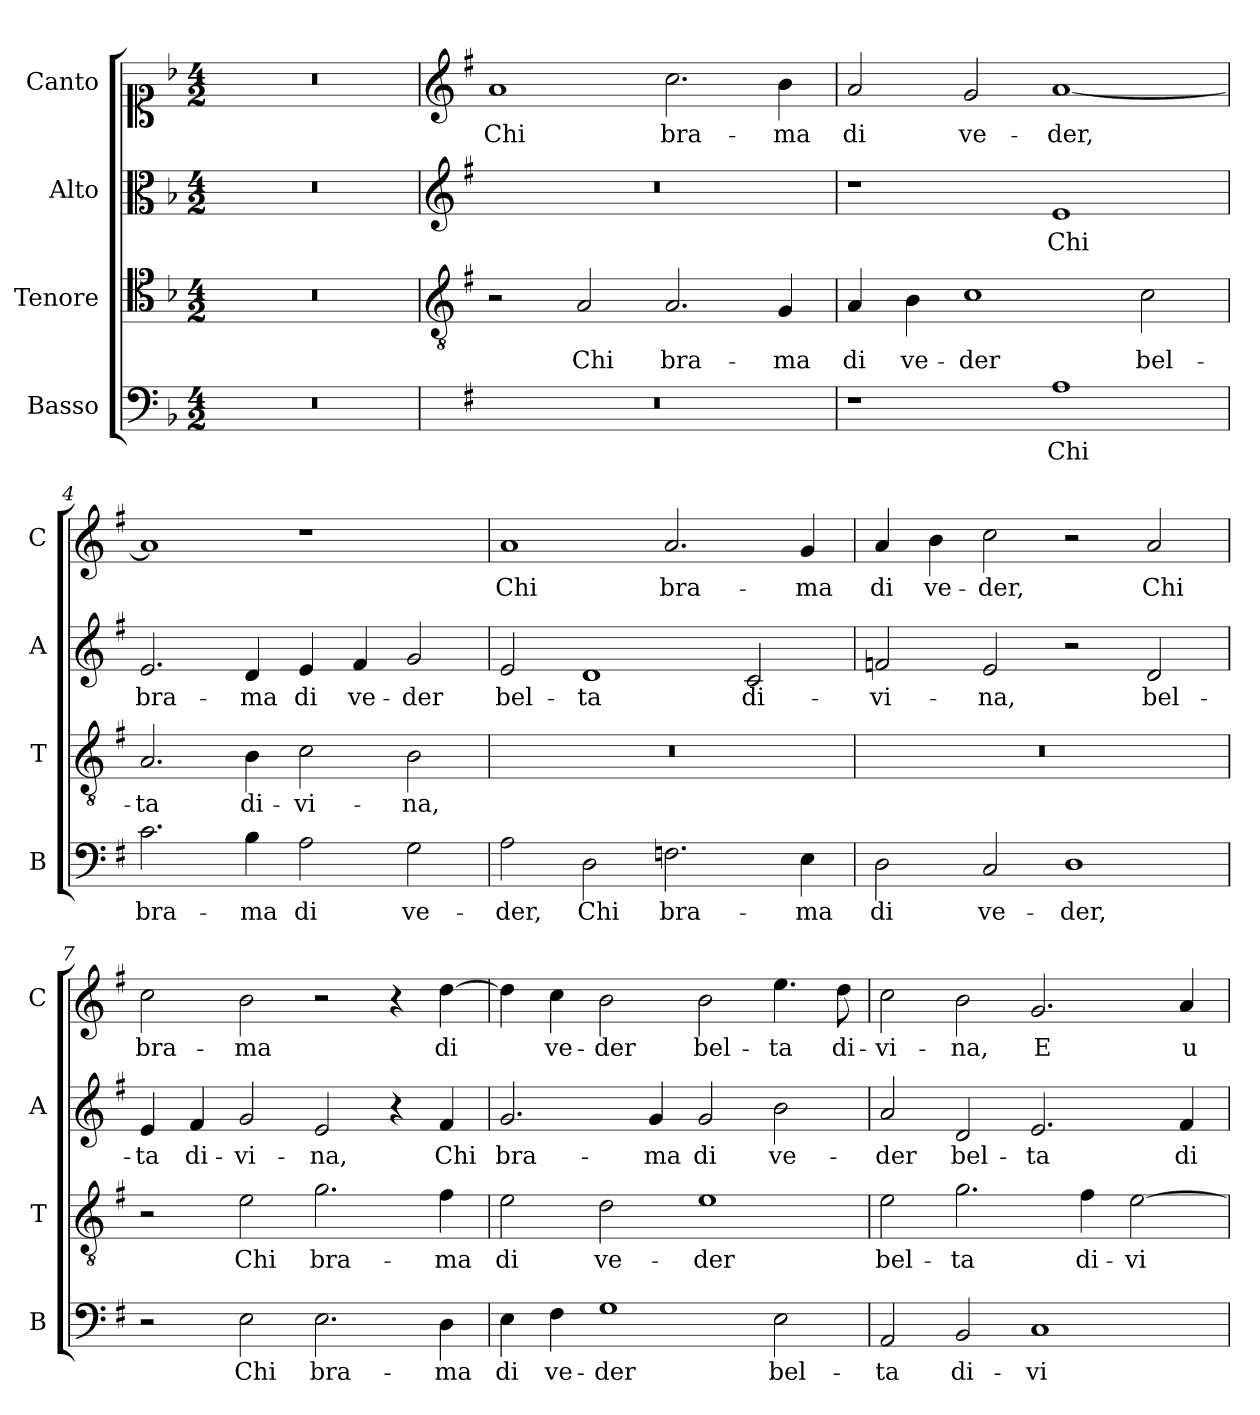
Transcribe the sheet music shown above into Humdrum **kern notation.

**kern	**text	**kern	**text	**kern	**text	**kern	**text
*part4	*part4	*part3	*part3	*part2	*part2	*part1	*part1
*staff4	*staff4	*staff3	*staff3	*staff2	*staff2	*staff1	*staff1
*I"Basso	*	*I"Tenore	*	*I"Alto	*	*I"Canto	*
*I'B	*	*I'T	*	*I'A	*	*I'C	*
*clefF4	*	*clefC4	*	*clefC3	*	*clefC1	*
*k[b-]	*	*k[b-]	*	*k[b-]	*	*k[b-]	*
*F:	*	*F:	*	*F:	*	*F:	*
*M4/2	*	*M4/2	*	*M4/2	*	*M4/2	*
=1	=1	=1	=1	=1	=1	=1	=1
0r	.	0r	.	0r	.	0r	.
=2	=2	=2	=2	=2	=2	=2	=2
*	*	*clefGv2	*	*clefG2	*	*clefG2	*
*k[f#]	*	*k[f#]	*	*k[f#]	*	*k[f#]	*
*G:	*	*G:	*	*G:	*	*G:	*
!	!	!	!	!	!	!	!LO:LY:b
0r	.	2r	.	0r	.	1a	Chi
!	!	!	!LO:LY:b	!	!	!	!
.	.	2A/	Chi	.	.	.	.
!	!	!	!LO:LY:b	!	!	!	!LO:LY:b
.	.	2.A/	bra-	.	.	2.cc\	bra-
!	!	!	!LO:LY:b	!	!	!	!LO:LY:b
.	.	4G/	-ma	.	.	4b\	-ma
=3	=3	=3	=3	=3	=3	=3	=3
!	!	!	!LO:LY:b	!	!	!	!LO:LY:b
1r	.	4A/	di	1r	.	2a/	di
!	!	!	!LO:LY:b	!	!	!	!
.	.	4B\	ve-	.	.	.	.
!	!	!	!LO:LY:b	!	!	!	!LO:LY:b
.	.	1c	-der	.	.	2g/	ve-
!	!LO:LY:b	!	!	!	!LO:LY:b	!	!LO:LY:b
1A	Chi	.	.	1e	Chi	[1a	-der,
!	!	!	!LO:LY:b	!	!	!	!
.	.	2c\	bel-	.	.	.	.
=4	=4	=4	=4	=4	=4	=4	=4
!	!LO:LY:b	!	!LO:LY:b	!	!LO:LY:b	!	!
2.c\	bra-	2.A/	-ta	2.e/	bra-	1a]	.
!	!LO:LY:b	!	!LO:LY:b	!	!LO:LY:b	!	!
4B\	-ma	4B\	di-	4d/	-ma	.	.
!	!LO:LY:b	!	!LO:LY:b	!	!LO:LY:b	!	!
2A\	di	2c\	-vi-	4e/	di	1r	.
!	!	!	!	!	!LO:LY:b	!	!
.	.	.	.	4f#/	ve-	.	.
!	!LO:LY:b	!	!LO:LY:b	!	!LO:LY:b	!	!
2G\	ve-	2B\	-na,	2g/	-der	.	.
!!LO:LB:g=z
=5	=5	=5	=5	=5	=5	=5	=5
!	!LO:LY:b	!	!	!	!LO:LY:b	!	!LO:LY:b
2A\	-der,	0r	.	2e/	bel-	1a	Chi
!	!LO:LY:b	!	!	!	!LO:LY:b	!	!
2D\	Chi	.	.	1d	-ta	.	.
!	!LO:LY:b	!	!	!	!	!	!LO:LY:b
2.Fn\	bra-	.	.	.	.	2.a/	bra-
!	!	!	!	!	!LO:LY:b	!	!
.	.	.	.	2c/	di-	.	.
!	!LO:LY:b	!	!	!	!	!	!LO:LY:b
4E\	-ma	.	.	.	.	4g/	-ma
=6	=6	=6	=6	=6	=6	=6	=6
!	!LO:LY:b	!	!	!	!LO:LY:b	!	!LO:LY:b
2D\	di	0r	.	2fn/	-vi-	4a/	di
!	!	!	!	!	!	!	!LO:LY:b
.	.	.	.	.	.	4b\	ve-
!	!LO:LY:b	!	!	!	!LO:LY:b	!	!LO:LY:b
2C/	ve-	.	.	2e/	-na,	2cc\	-der,
!	!LO:LY:b	!	!	!	!	!	!
1D	-der,	.	.	2r	.	2r	.
!	!	!	!	!	!LO:LY:b	!	!LO:LY:b
.	.	.	.	2d/	bel-	2a/	Chi
=7	=7	=7	=7	=7	=7	=7	=7
!	!	!	!	!	!LO:LY:b	!	!LO:LY:b
2r	.	2r	.	4e/	-ta	2cc\	bra-
!	!	!	!	!	!LO:LY:b	!	!
.	.	.	.	4f#/	di-	.	.
!	!LO:LY:b	!	!LO:LY:b	!	!LO:LY:b	!	!LO:LY:b
2E\	Chi	2e\	Chi	2g/	-vi-	2b\	-ma
!	!LO:LY:b	!	!LO:LY:b	!	!LO:LY:b	!	!
2.E\	bra-	2.g\	bra-	2e/	-na,	2r	.
.	.	.	.	4r	.	4r	.
!	!LO:LY:b	!	!LO:LY:b	!	!LO:LY:b	!	!LO:LY:b
4D\	-ma	4f#\	-ma	4f#/	Chi	[4dd\	di
=8	=8	=8	=8	=8	=8	=8	=8
!	!LO:LY:b	!	!LO:LY:b	!	!LO:LY:b	!	!
4E\	di	2e\	di	2.g/	bra-	4dd\]	.
!	!LO:LY:b	!	!	!	!	!	!LO:LY:b
4F#\	ve-	.	.	.	.	4cc\	ve-
!	!LO:LY:b	!	!LO:LY:b	!	!	!	!LO:LY:b
1G	-der	2d\	ve-	.	.	2b\	-der
!	!	!	!	!	!LO:LY:b	!	!
.	.	.	.	4g/	-ma	.	.
!	!	!	!LO:LY:b	!	!LO:LY:b	!	!LO:LY:b
.	.	1e	-der	2g/	di	2b\	bel-
!	!LO:LY:b	!	!	!	!LO:LY:b	!	!LO:LY:b
2E\	bel-	.	.	2b\	ve-	4.ee\	-ta
!	!	!	!	!	!	!	!LO:LY:b
.	.	.	.	.	.	8dd\	di-
!!LO:LB:g=z
=9	=9	=9	=9	=9	=9	=9	=9
!	!LO:LY:b	!	!LO:LY:b	!	!LO:LY:b	!	!LO:LY:b
2AA/	-ta	2e\	bel-	2a/	-der	2cc\	-vi-
!	!LO:LY:b	!	!LO:LY:b	!	!LO:LY:b	!	!LO:LY:b
2BB/	di-	2.g\	-ta	2d/	bel-	2b\	-na,
!	!LO:LY:b	!	!	!	!LO:LY:b	!	!LO:LY:b
1C	-vi-	.	.	2.e/	-ta	2.g/	E
!	!	!	!LO:LY:b	!	!	!	!
.	.	4f#\	di-	.	.	.	.
!	!	!	!LO:LY:b	!	!	!	!
.	.	[2e\	-vi-	.	.	.	.
!	!	!	!	!	!LO:LY:b	!	!LO:LY:b
.	.	.	.	4f#/	di-	4a/	u-
=	=	=	=	=	=	=	=
*-	*-	*-	*-	*-	*-	*-	*-
